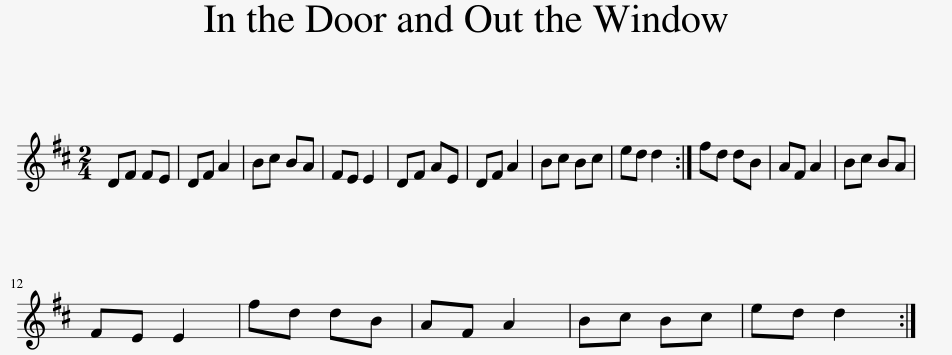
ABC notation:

X:1
L:1/8
M:2/4
I:linebreak $
K:D
V:1 treble
V:1
 DF FE | DF A2 | Bc BA | FE E2 | DF AE | %5
 DF A2 | Bc Bc | ed d2 :| fd dB | AF A2 | %10
 Bc BA |$ FE E2 | fd dB | AF A2 | Bc Bc | %15
 ed d2 :| %16
